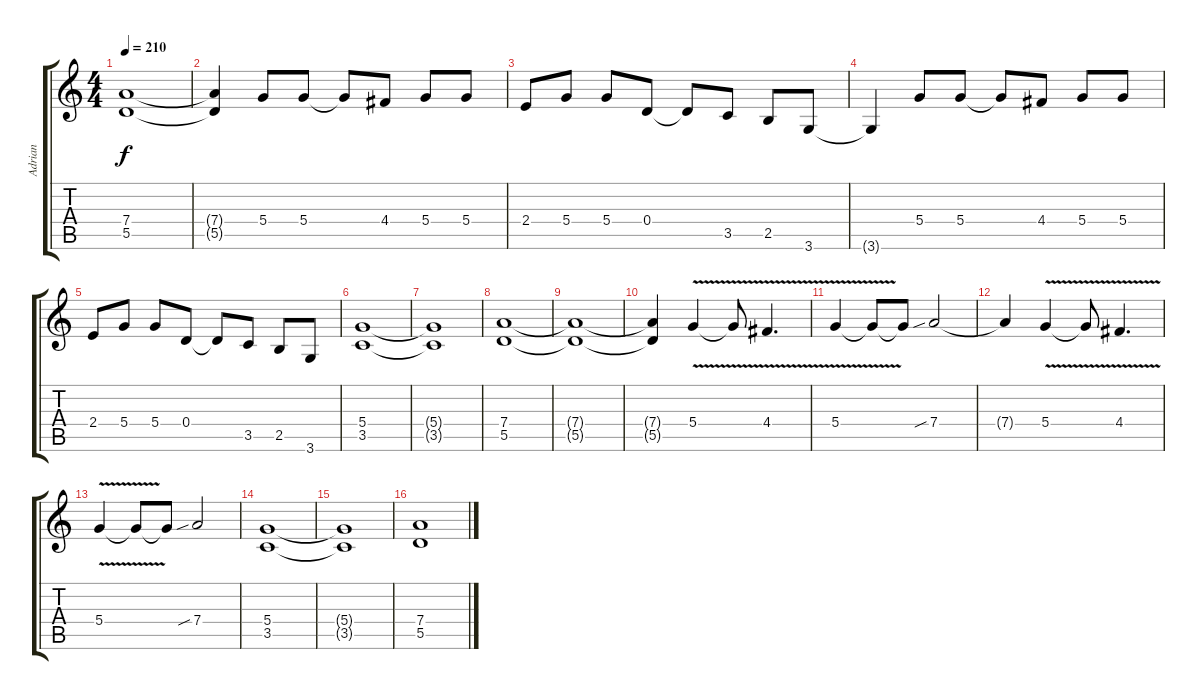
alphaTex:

\track ("Adrian" "Adrian") {instrument distortionguitar}
\staff {score tabs}
\tuning (E4 B3 G3 D3 A2 E2) {hide}
\ts (4 4)
\tempo 210
\clef g2
\ks c
(7.4{t} 5.5{t}).1{dy f} |
(7.4{t} 5.5{t}).4 5.4.8 5.4.8 5.4{t}.8 4.4.8 5.4.8 5.4.8 |
2.4.8 5.4.8 5.4.8 0.4.8 0.4{t}.8 3.5.8 2.5.8 3.6.8 |
3.6{t}.4 5.4.8 5.4.8 5.4{t}.8 4.4.8 5.4.8 5.4.8 |
2.4.8 5.4.8 5.4.8 0.4.8 0.4{t}.8 3.5.8 2.5.8 3.6.8 |
(5.4 3.5).1 |
(5.4{t} 3.5{t}).1 |
(7.4 5.5).1 |
(7.4{t} 5.5{t}).1 |
(7.4{t} 5.5{t}).4 5.4{v}.4 5.4{t}.8 4.4{v}.4{d} |
5.4{v}.4 5.4{t}.8 5.4{t}.8 7.4{sib}.2 |
7.4{t}.4 5.4{v}.4 5.4{t}.8 4.4{v}.4{d} |
5.4{v}.4 5.4{t}.8 5.4{t}.8 7.4{sib}.2 |
(5.4 3.5).1 |
(5.4{t} 3.5{t}).1 |
(7.4 5.5).1
